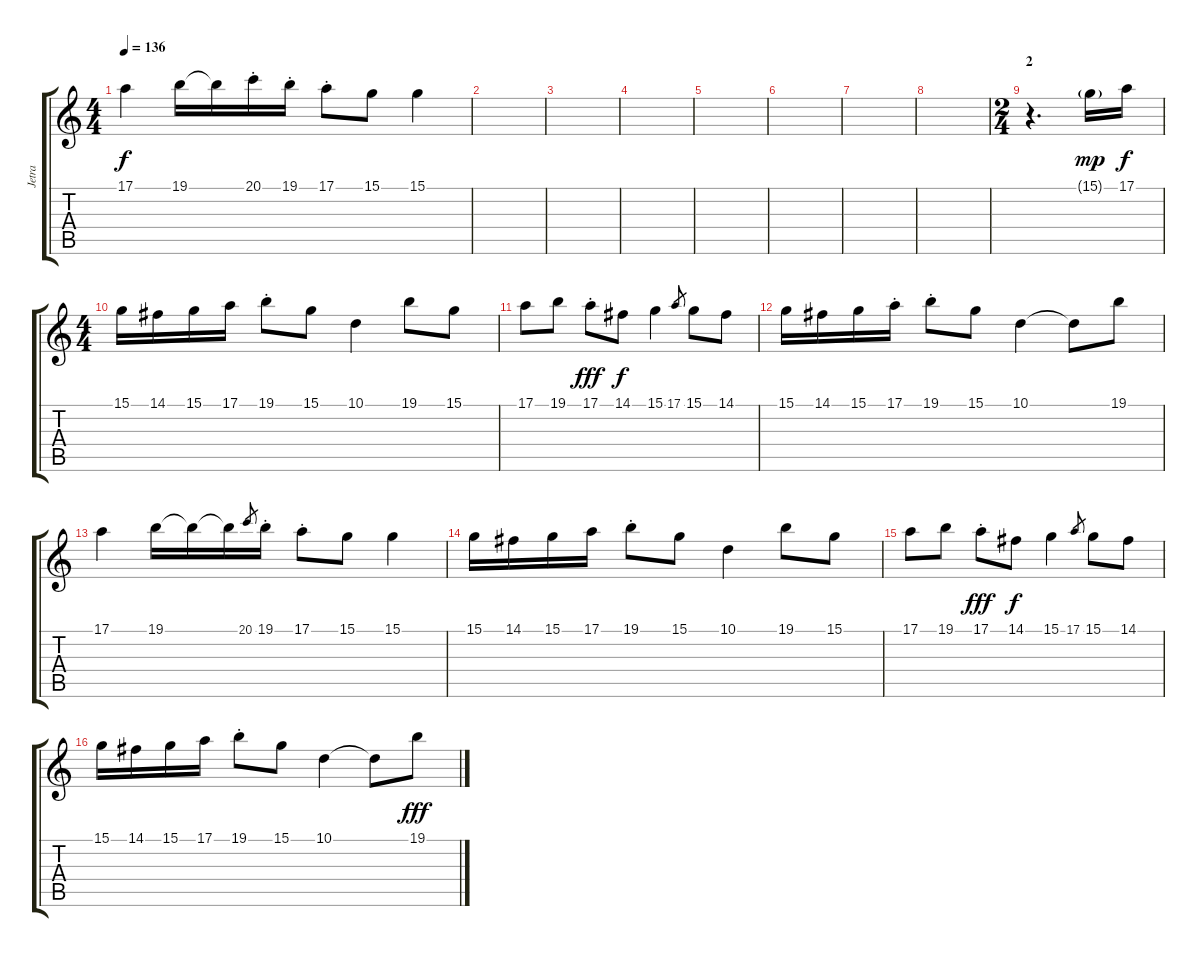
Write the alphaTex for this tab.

\track ("Jetra" "Jetra") {instrument flute}
\staff {score tabs}
\tuning (E4 B3 G3 D3 A2 E2) {hide}
\ts (4 4)
\tempo 136
\clef g2
\ks c
17.1.4{dy f} 19.1.16 19.1{t}.16 20.1{st}.16 19.1{st}.16 17.1{st}.8 15.1.8 15.1.4 |
|
|
|
|
|
|
|
\ts (2 4)
\section ("" "2")
r.4{d} 15.1{g}.16{dy mp} 17.1.16{dy f} |
\ts (4 4)
15.1.16 14.1.16 15.1.16 17.1.16 19.1{st}.8 15.1.8 10.1.4 19.1.8 15.1.8 |
17.1.8 19.1.8 17.1{st}.8{dy fff} 14.1.8{dy f} 15.1.4 17.1.8{gr} 15.1.8 14.1.8 |
15.1.16 14.1.16 15.1.16 17.1{st}.16 19.1{st}.8 15.1.8 10.1.4 10.1{t}.8 19.1.8 |
17.1.4 19.1.16 19.1{t}.16 19.1{t}.16 20.1.8{gr} 19.1{st}.16 17.1{st}.8 15.1.8 15.1.4 |
15.1.16 14.1.16 15.1.16 17.1.16 19.1{st}.8 15.1.8 10.1.4 19.1.8 15.1.8 |
17.1.8 19.1.8 17.1{st}.8{dy fff} 14.1.8{dy f} 15.1.4 17.1.8{gr} 15.1.8 14.1.8 |
15.1.16 14.1.16 15.1.16 17.1.16 19.1{st}.8 15.1.8 10.1.4 10.1{t}.8 19.1.8{dy fff}
